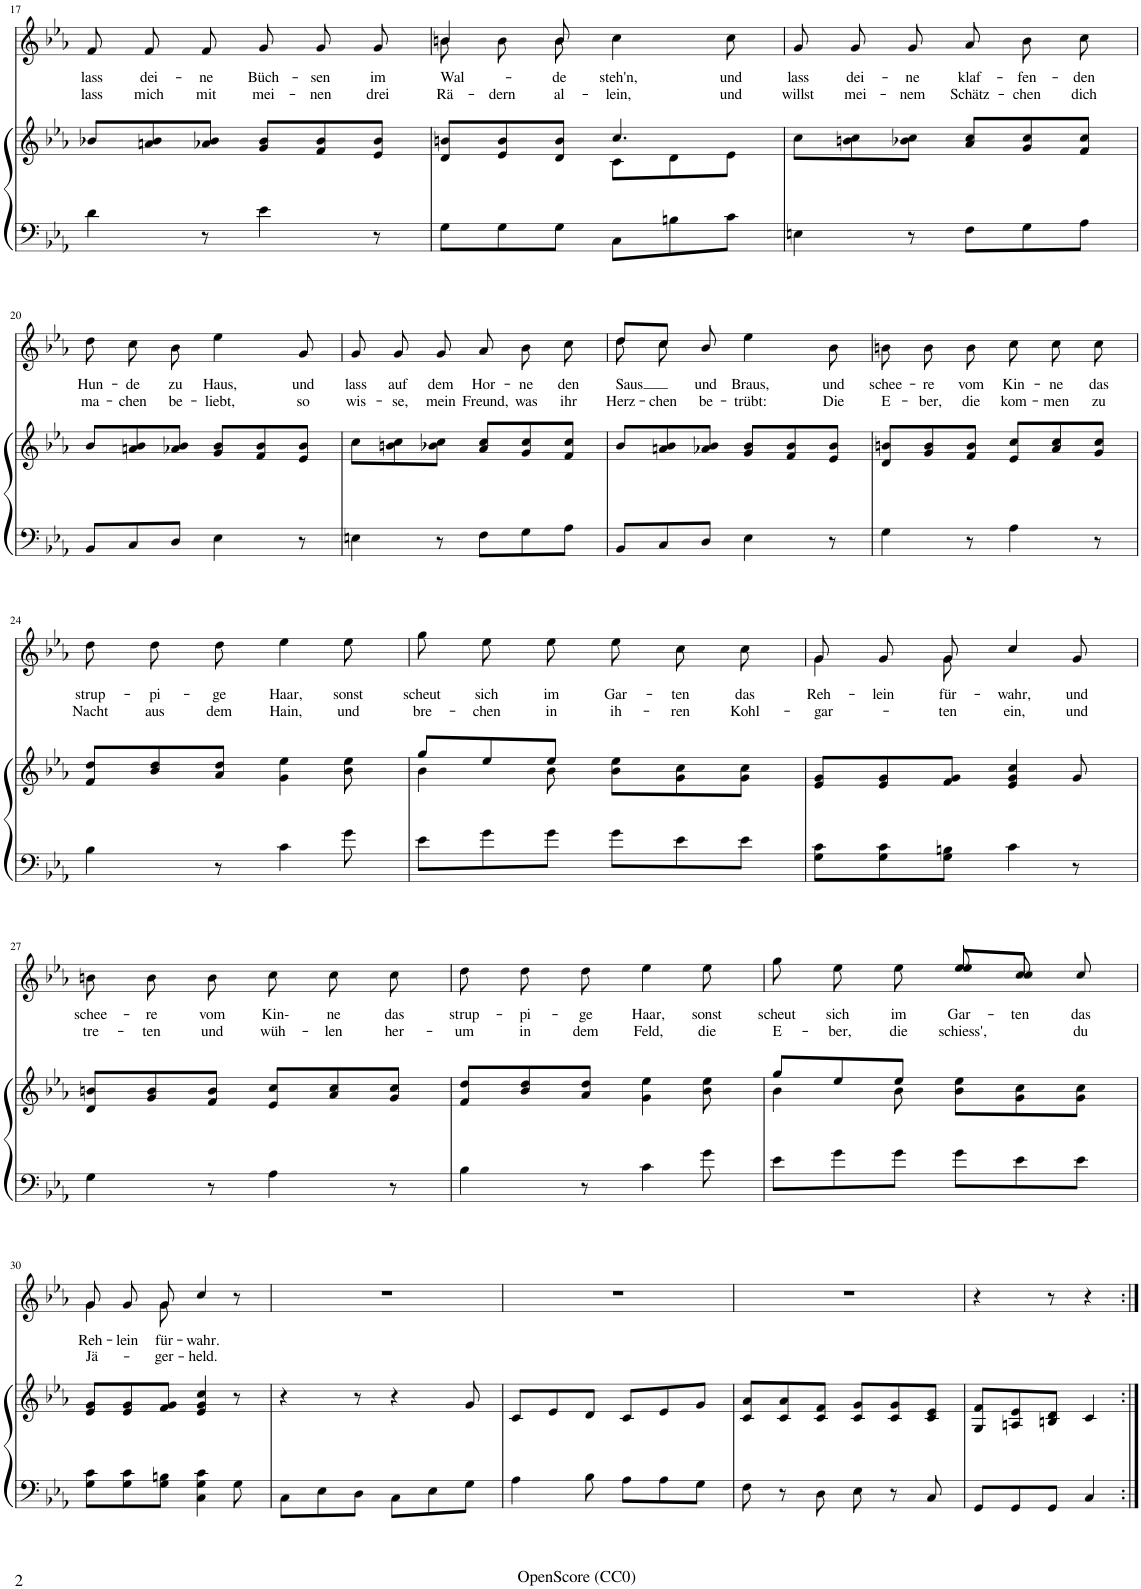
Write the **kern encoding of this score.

**kern	**kern	**kern	**text	**text
*part2	*part2	*part1	*part1	*part1
*staff3	*staff2	*staff1	*staff1	*staff1
*I"Pianoforte	*	*I"Singstimme	*	*
*I'Pno	*	*	*	*
!!LO:PB:g=z
*clefF4	*clefG2	*clefG2	*	*
*k[b-e-a-]	*k[b-e-a-]	*k[b-e-a-]	*	*
*M6/8	*M6/8	*M6/8	*	*
=17	=17	=17	=17	=17
!	!	!	!LO:LY:b	!LO:LY:b
4d'\	8b-X'/L	8f/	lass	lass
!	!	!	!LO:LY:b	!LO:LY:b
.	8an/' 8b-/'	8f/	dei-	mich
!	!	!	!LO:LY:b	!LO:LY:b
8r	8a-X/' 8b-/'J	8f/	-ne	mit
!	!	!	!LO:LY:b	!LO:LY:b
4e-'\	8g/' 8b-/'L	8g/	Büch-	mei-
!	!	!	!LO:LY:b	!LO:LY:b
.	8f/' 8b-/'	8g/	-sen	-nen
!	!	!	!LO:LY:b	!LO:LY:b
8r	8e-/' 8b-/'J	8g/	im	drei
=18	=18	=18	=18	=18
*	*^	*	*	*
!	!	!	!	!LO:LY:b	!LO:LY:b
*	*	*	*^	*	*
8G'\L	8d/' 8bn/'L	4.ryy	8bn\	4b/	Wal-	Rä-
!	!	!	!	!	!	!LO:LY:b
8G'\	8e-/' 8b/'	.	8b\	.	.	-dern
!	!	!	!	!	!LO:LY:b	!LO:LY:b
8G'\J	8d/' 8b/'J	.	8b/	8b\	-de	al-
!	!	!	!	!	!LO:LY:b	!LO:LY:b
8C'\L	4.cc'/	8c'\L	4cc\	4.ryy	steh'n,	-lein,
8Bn'\	.	8d'\	.	.	.	.
!	!	!	!	!	!LO:LY:b	!LO:LY:b
8c'\J	.	8e-'\J	8cc\	.	und	und
*	*	*	*v	*v	*	*
=19	=19	=19	=19	=19	=19
!	!	!	!	!LO:LY:b	!LO:LY:b
*	*v	*v	*	*	*
4En'\	8cc'\L	8g/	lass	willst
!	!	!	!LO:LY:b	!LO:LY:b
.	8bn\' 8cc\'	8g/	dei-	mei-
!	!	!	!LO:LY:b	!LO:LY:b
8r	8b-X\' 8cc\'J	8g/	-ne	-nem
!	!	!	!LO:LY:b	!LO:LY:b
8F'\L	8a-/' 8cc/'L	8a-/	klaf-	Schätz-
!	!	!	!LO:LY:b	!LO:LY:b
8G'\	8g/' 8cc/'	8b-\	-fen-	-chen
!	!	!	!LO:LY:b	!LO:LY:b
8A-'\J	8f/' 8cc/'J	8cc\	-den	dich
!!LO:LB:g=z
=20	=20	=20	=20	=20
!	!	!	!LO:LY:b	!LO:LY:b
8BB-'/L	8b-'/L	8dd\	Hun-	ma-
!	!	!	!LO:LY:b	!LO:LY:b
8C'/	8an/' 8b-/'	8cc\	-de	-chen
!	!	!	!LO:LY:b	!LO:LY:b
8D'/J	8a-X/' 8b-/'J	8b-\	zu	be-
!	!	!	!LO:LY:b	!LO:LY:b
4E-'\	8g/' 8b-/'L	4ee-\	Haus,	-liebt,
.	8f/' 8b-/'	.	.	.
!	!	!	!LO:LY:b	!LO:LY:b
8r	8e-/' 8b-/'J	8g/	und	so
=21	=21	=21	=21	=21
!	!	!	!LO:LY:b	!LO:LY:b
4En'\	8cc'\L	8g/	lass	wis-
!	!	!	!LO:LY:b	!LO:LY:b
.	8bn\' 8cc\'	8g/	auf	-se,
!	!	!	!LO:LY:b	!LO:LY:b
8r	8b-X\' 8cc\'J	8g/	dem	mein
!	!	!	!LO:LY:b	!LO:LY:b
8F'\L	8a-/' 8cc/'L	8a-/	Hor-	Freund,
!	!	!	!LO:LY:b	!LO:LY:b
8G'\	8g/' 8cc/'	8b-\	-ne	was
!	!	!	!LO:LY:b	!LO:LY:b
8A-'\J	8f/' 8cc/'J	8cc\	den	ihr
=22	=22	=22	=22	=22
!	!	!	!LO:LY:b	!LO:LY:b
*	*	*^	*	*
8BB-'/L	8b-'/L	8dd/L	8dd\	Saus	Herz-
!	!	!	!	!	!LO:LY:b
8C'/	8an/' 8b-/'	8cc/J	8cc\	.	-chen
!	!	!	!	!LO:LY:b	!LO:LY:b
8D'/J	8a-X/' 8b-/'J	8b-/	2ryy	und	be-
!	!	!	!	!LO:LY:b	!LO:LY:b
4E-'\	8g/' 8b-/'L	4ee-\	.	Braus,	-trübt:
.	8f/' 8b-/'	.	.	.	.
!	!	!	!	!LO:LY:b	!LO:LY:b
8r	8e-/' 8b-/'J	8b-\	.	und	Die
*	*	*v	*v	*	*
=23	=23	=23	=23	=23
!	!	!	!LO:LY:b	!LO:LY:b
4G'\	8d/' 8bn/'L	8bn\	schee-	E-
!	!	!	!LO:LY:b	!LO:LY:b
.	8g/' 8b/'	8b\	-re	-ber,
!	!	!	!LO:LY:b	!LO:LY:b
8r	8f/' 8b/'J	8b\	vom	die
!	!	!	!LO:LY:b	!LO:LY:b
4A-'\	8e-/' 8cc/'L	8cc\	Kin-	kom-
!	!	!	!LO:LY:b	!LO:LY:b
.	8a-/' 8cc/'	8cc\	-ne	-men
!	!	!	!LO:LY:b	!LO:LY:b
8r	8g/' 8cc/'J	8cc\	das	zu
!!LO:LB:g=z
=24	=24	=24	=24	=24
!	!	!	!LO:LY:b	!LO:LY:b
4B-'\	8f/' 8dd/'L	8dd\	strup-	Nacht
!	!	!	!LO:LY:b	!LO:LY:b
.	8b-/' 8dd/'	8dd\	-pi-	aus
!	!	!	!LO:LY:b	!LO:LY:b
8r	8a-/' 8dd/'J	8dd\	-ge	dem
!	!	!	!LO:LY:b	!LO:LY:b
4c'\	4g\' 4ee-\'	4ee-\	Haar,	Hain,
!	!	!	!LO:LY:b	!LO:LY:b
8g'\	8b-\' 8ee-\'	8ee-\	sonst	und
=25	=25	=25	=25	=25
*	*^	*	*	*
!	!	!	!	!LO:LY:b	!LO:LY:b
8e-'\L	8gg'/L	4b-'\	8gg\	scheut	bre-
!	!	!	!	!LO:LY:b	!LO:LY:b
8g'\	8ee-'/	.	8ee-\	sich	-chen
!	!	!	!	!LO:LY:b	!LO:LY:b
8g'\J	8ee-'/J	8b-'\	8ee-\	im	in
!	!	!	!	!LO:LY:b	!LO:LY:b
8g'\L	8b-\' 8ee-\'L	4.ryy	8ee-\	Gar-	ih-
!	!	!	!	!LO:LY:b	!LO:LY:b
8e-'\	8g\' 8cc\'	.	8cc\	-ten	-ren
!	!	!	!	!LO:LY:b	!LO:LY:b
8e-'\J	8g\' 8cc\'J	.	8cc\	das	Kohl-
*	*v	*v	*	*	*
=26	=26	=26	=26	=26
!	!	!	!LO:LY:b	!LO:LY:b
*	*	*^	*	*
8G\' 8c\'L	8e-/' 8g/'L	8g/	4g\	Reh-	-gar-
!	!	!	!	!LO:LY:b	!
8G\' 8c\'	8e-/' 8g/'	8g/	.	-lein	.
!	!	!	!	!LO:LY:b	!LO:LY:b
8G\' 8Bn\'J	8f/' 8g/'J	8g/	8g\	für-	-ten
!	!	!	!	!LO:LY:b	!LO:LY:b
4c'\	4e-/' 4g/' 4cc/'	4cc/	4.ryy	-wahr,	ein,
!	!	!	!	!LO:LY:b	!LO:LY:b
8r	8g'/	8g/	.	und	und
*	*	*v	*v	*	*
!!LO:LB:g=z
=27	=27	=27	=27	=27
!	!	!	!LO:LY:b	!LO:LY:b
4G'\	8d/' 8bn/'L	8bn\	schee-	tre-
!	!	!	!LO:LY:b	!LO:LY:b
.	8g/' 8b/'	8b\	-re	-ten
!	!	!	!LO:LY:b	!LO:LY:b
8r	8f/' 8b/'J	8b\	vom	und
!	!	!	!LO:LY:b	!LO:LY:b
4A-'\	8e-/' 8cc/'L	8cc\	Kin-	wüh-
!	!	!	!LO:LY:b	!LO:LY:b
.	8a-/' 8cc/'	8cc\	ne	-len
!	!	!	!LO:LY:b	!LO:LY:b
8r	8g/' 8cc/'J	8cc\	das	her-
=28	=28	=28	=28	=28
!	!	!	!LO:LY:b	!LO:LY:b
4B-'\	8f/' 8dd/'L	8dd\	strup-	-um
!	!	!	!LO:LY:b	!LO:LY:b
.	8b-/' 8dd/'	8dd\	-pi-	in
!	!	!	!LO:LY:b	!LO:LY:b
8r	8a-/' 8dd/'J	8dd\	-ge	dem
!	!	!	!LO:LY:b	!LO:LY:b
4c'\	4g\' 4ee-\'	4ee-\	Haar,	Feld,
!	!	!	!LO:LY:b	!LO:LY:b
8g'\	8b-\' 8ee-\'	8ee-\	sonst	die
=29	=29	=29	=29	=29
*	*^	*	*	*
!	!	!	!	!LO:LY:b	!LO:LY:b
*	*	*	*^	*	*
8e-'\L	8gg'/L	4b-'\	8gg\	4.ryy	scheut	E-
!	!	!	!	!	!LO:LY:b	!LO:LY:b
8g'\	8ee-'/	.	8ee-\	.	sich	-ber,
!	!	!	!	!	!LO:LY:b	!LO:LY:b
8g'\J	8ee-'/J	8b-'\	8ee-\	.	im	die
!	!	!	!	!	!LO:LY:b	!LO:LY:b
8g'\L	8b-\' 8ee-\'L	4.ryy	8ee-/L	8ee-/	Gar-	schiess',
!	!	!	!	!	!LO:LY:b	!
8e-'\	8g\' 8cc\'	.	8cc/J	8cc/	-ten	.
!	!	!	!	!	!LO:LY:b	!LO:LY:b
8e-'\J	8g\' 8cc\'J	.	8cc/	8ryy	das	du
*	*v	*v	*	*	*	*
!!LO:LB:g=z	!!
=30	=30	=30	=30	=30	=30
!	!	!	!	!LO:LY:b	!LO:LY:b
8G\' 8c\'L	8e-/' 8g/'L	8g/	4g\	Reh-	Jä-
!	!	!	!	!LO:LY:b	!
8G\' 8c\'	8e-/' 8g/'	8g/	.	-lein	.
!	!	!	!	!LO:LY:b	!LO:LY:b
8G\' 8Bn\'J	8f/' 8g/'J	8g/	8g\	für-	-ger-
!	!	!	!	!LO:LY:b	!LO:LY:b
4C\' 4G\' 4c\'	4e-/' 4g/' 4cc/'	4cc/	4.ryy	-wahr.	-held.
8G'\	8r	8r	.	.	.
*	*	*v	*v	*	*
=31	=31	=31	=31	=31
8C'\L	4r	2.r	.	.
8E-'\	.	.	.	.
8D'\J	8r	.	.	.
8C'\L	4r	.	.	.
8E-'\	.	.	.	.
8G'\J	8g'/	.	.	.
=32	=32	=32	=32	=32
4A-'\	8c'/L	2.r	.	.
.	8e-'/	.	.	.
8B-'\	8d'/J	.	.	.
8A-'\L	8c'/L	.	.	.
8A-'\	8e-'/	.	.	.
8G'\J	8g'/J	.	.	.
=33	=33	=33	=33	=33
8F'\	8c/' 8a-/'L	2.r	.	.
8r	8c/' 8a-/'	.	.	.
8D'\	8c/' 8f/'J	.	.	.
8E-'\	8c/' 8g/'L	.	.	.
8r	8c/' 8g/'	.	.	.
8C'/	8c/' 8e-/'J	.	.	.
=34	=34	=34	=34	=34
8GG'/L	8G/' 8f/'L	4r	.	.
8GG'/	8An/' 8e-/'	.	.	.
8GG'/J	8Bn/' 8d/'J	8r	.	.
4C'/	4c'/	4r	.	.
=:|!	=:|!	=:|!	=:|!	=:|!
*-	*-	*-	*-	*-
